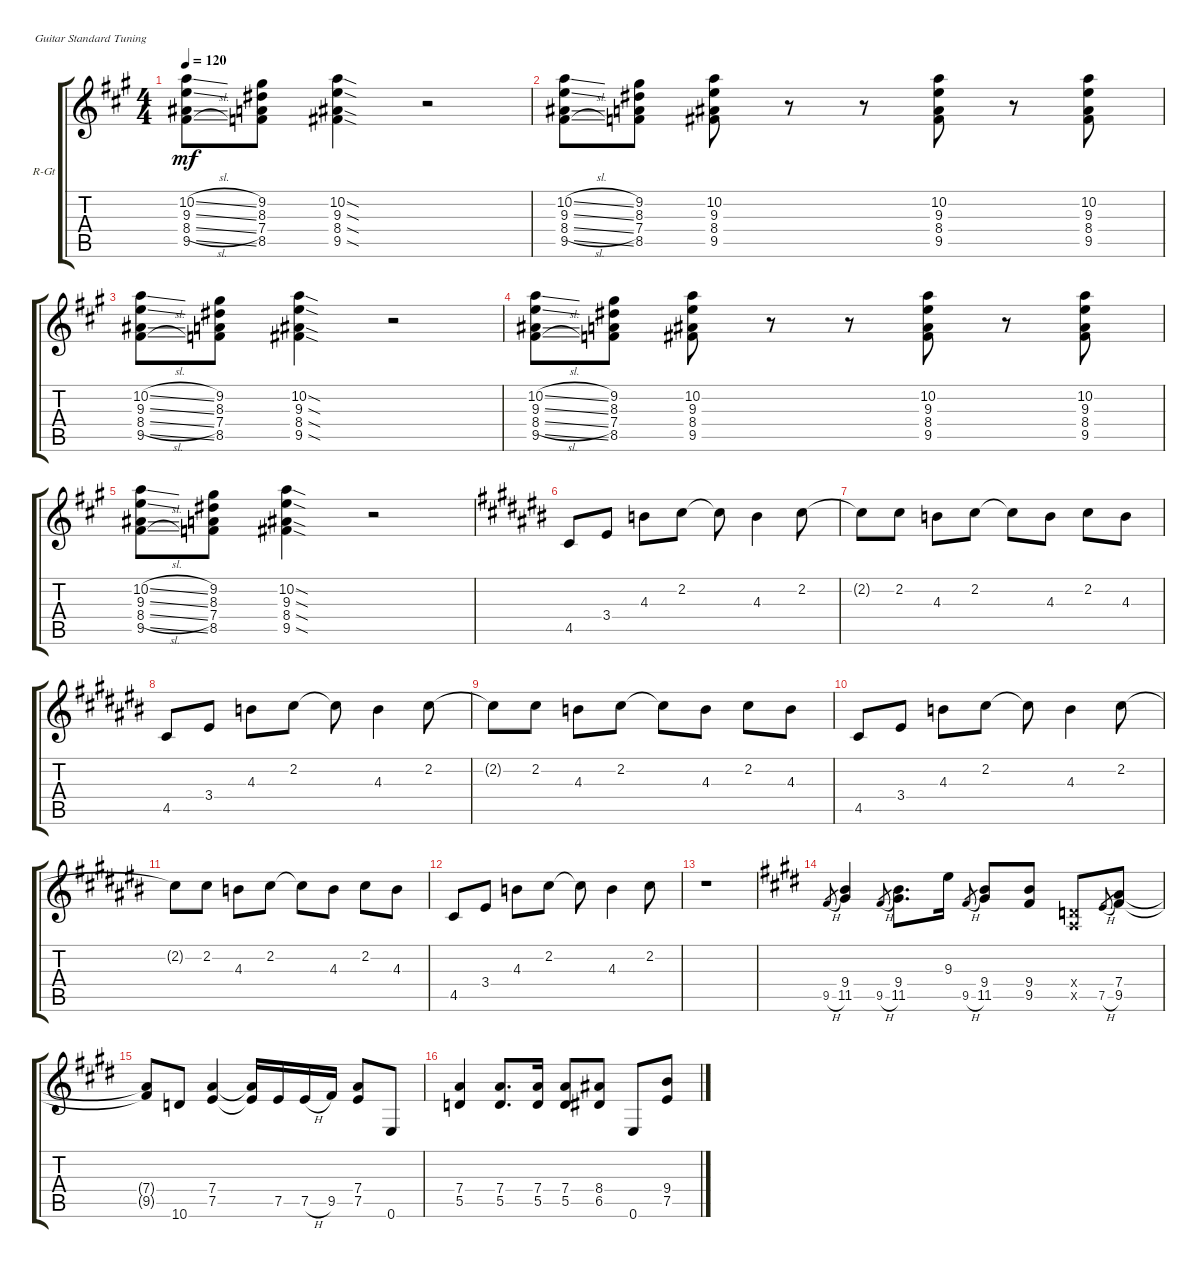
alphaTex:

\defaultSystemsLayout 4
\bracketExtendMode groupsimilarinstruments
\firstSystemTrackNameOrientation horizontal
\otherSystemsTrackNameOrientation horizontal
\track ("Rythm Guitar" "R-Gt") {instrument distortionguitar}
\staff {score tabs}
\tuning (E4 B3 G3 D3 A2 E2)
\ts (4 4)
\tempo 120
\clef g2
\ks a
(10.2{sl} 9.3{sl} 8.4{sl} 9.5{sl}).8{dy mf} (9.2 8.3 7.4 8.5).8 (10.2{sod} 9.3{sod} 8.4{sod} 9.5{sod}).4 r.2 |
(10.2{sl} 9.3{sl} 8.4{sl} 9.5{sl}).8 (9.2 8.3 7.4 8.5).8 (10.2 9.3 8.4 9.5).8 r.8 r.8 (9.5 8.4 9.3 10.2).8 r.8 (10.2 9.3 8.4 9.5).8 |
(10.2{sl} 9.3{sl} 8.4{sl} 9.5{sl}).8 (9.2 8.3 7.4 8.5).8 (10.2{sod} 9.3{sod} 8.4{sod} 9.5{sod}).4 r.2 |
(10.2{sl} 9.3{sl} 8.4{sl} 9.5{sl}).8 (9.2 8.3 7.4 8.5).8 (10.2 9.3 8.4 9.5).8 r.8 r.8 (9.5 8.4 9.3 10.2).8 r.8 (10.2 9.3 8.4 9.5).8 |
(10.2{sl} 9.3{sl} 8.4{sl} 9.5{sl}).8 (9.2 8.3 7.4 8.5).8 (10.2{sod} 9.3{sod} 8.4{sod} 9.5{sod}).4 r.2 |
\ks c#
4.5.8 3.4.8 4.3.8 2.2.8 2.2{t}.8 4.3.4 2.2.8 |
2.2{t}.8 2.2.8 4.3.8 2.2.8 2.2{t}.8 4.3.8 2.2.8 4.3.8 |
4.5.8 3.4.8 4.3.8 2.2.8 2.2{t}.8 4.3.4 2.2.8 |
2.2{t}.8 2.2.8 4.3.8 2.2.8 2.2{t}.8 4.3.8 2.2.8 4.3.8 |
4.5.8 3.4.8 4.3.8 2.2.8 2.2{t}.8 4.3.4 2.2.8 |
2.2{t}.8 2.2.8 4.3.8 2.2.8 2.2{t}.8 4.3.8 2.2.8 4.3.8 |
4.5.8 3.4.8 4.3.8 2.2.8 2.2{t}.8 4.3.4 2.2.8 |
r.1 |
\ks e
9.5{h}.8{gr} (9.4 11.5).4 9.5{h}.8{gr} (9.4 11.5).8{d} 9.3.16 9.5{h}.8{gr} (9.4 11.5).8 (9.4 9.5).8 (0.5{x} 0.4{x}).8 7.5{h}.8{gr} (7.4 9.5).8 |
(7.4{t} 9.5{t}).8 10.6.8 (7.5 7.4).4 (7.4{t} 7.5{t}).16 7.5.16 7.5{h}.16 9.5.16 (7.5 7.4).8 0.6.8 |
(7.4 5.5).4 (5.5 7.4).8{d} (7.4 5.5).16 (5.5 7.4).8 (8.4 6.5).8 0.6.8 (7.5 9.4).8
